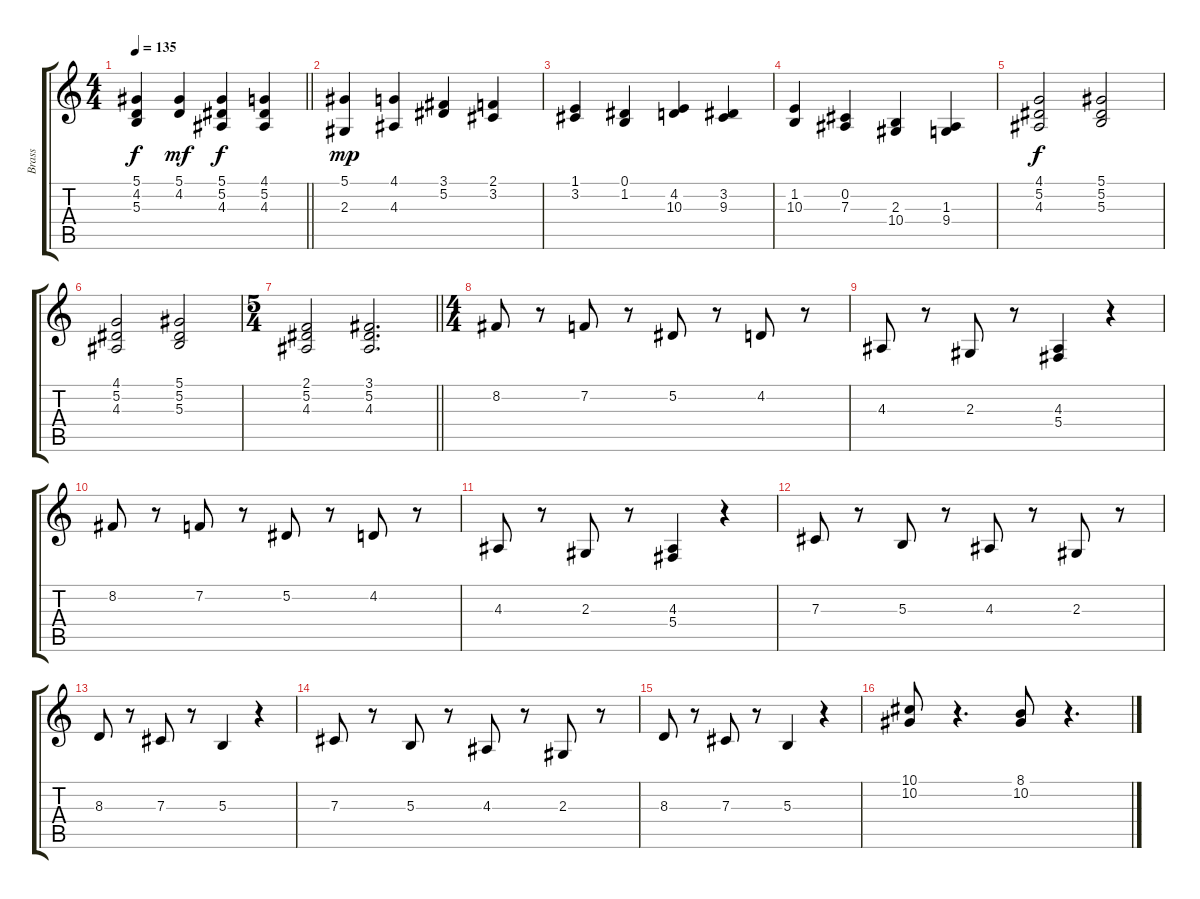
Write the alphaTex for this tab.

\track ("Brass" "Brass") {instrument brasssection}
\staff {score tabs}
\tuning (Eb4 Bb3 Gb3 Db3 Ab2 Eb2) {hide}
\ts (4 4)
\tempo 135
\clef g2
\barLineRight lightlight
\ks c
(5.1 4.2 5.3).4{dy f} (5.1 4.2).4{dy mf} (5.1 5.2 4.3).4{dy f} (4.1 5.2 4.3).4 |
\section ("" "")
(5.1 2.3).4{dy mp} (4.1 4.3).4 (3.1 5.2).4 (2.1 3.2).4 |
(1.1 3.2).4 (0.1 1.2).4 (4.2 10.3).4 (3.2 9.3).4 |
(1.2 10.3).4 (0.2 7.3).4 (2.3 10.4).4 (1.3 9.4).4 |
(4.1 5.2 4.3).2{dy f} (5.1 5.2 5.3).2 |
(4.1 5.2 4.3).2 (5.1 5.2 5.3).2 |
\ts (5 4)
\barLineRight lightlight
(2.1 5.2 4.3).2 (3.1 5.2 4.3).2{d} |
\ts (4 4)
\section ("" "")
8.2.8 r.8 7.2.8 r.8 5.2.8 r.8 4.2.8 r.8 |
4.3.8 r.8 2.3.8 r.8 (4.3 5.4).4 r.4 |
8.2.8 r.8 7.2.8 r.8 5.2.8 r.8 4.2.8 r.8 |
4.3.8 r.8 2.3.8 r.8 (4.3 5.4).4 r.4 |
7.3.8 r.8 5.3.8 r.8 4.3.8 r.8 2.3.8 r.8 |
8.3.8 r.8 7.3.8 r.8 5.3.4 r.4 |
7.3.8 r.8 5.3.8 r.8 4.3.8 r.8 2.3.8 r.8 |
8.3.8 r.8 7.3.8 r.8 5.3.4 r.4 |
(10.1 10.2).8 r.4{d} (8.1 10.2).8 r.4{d}
